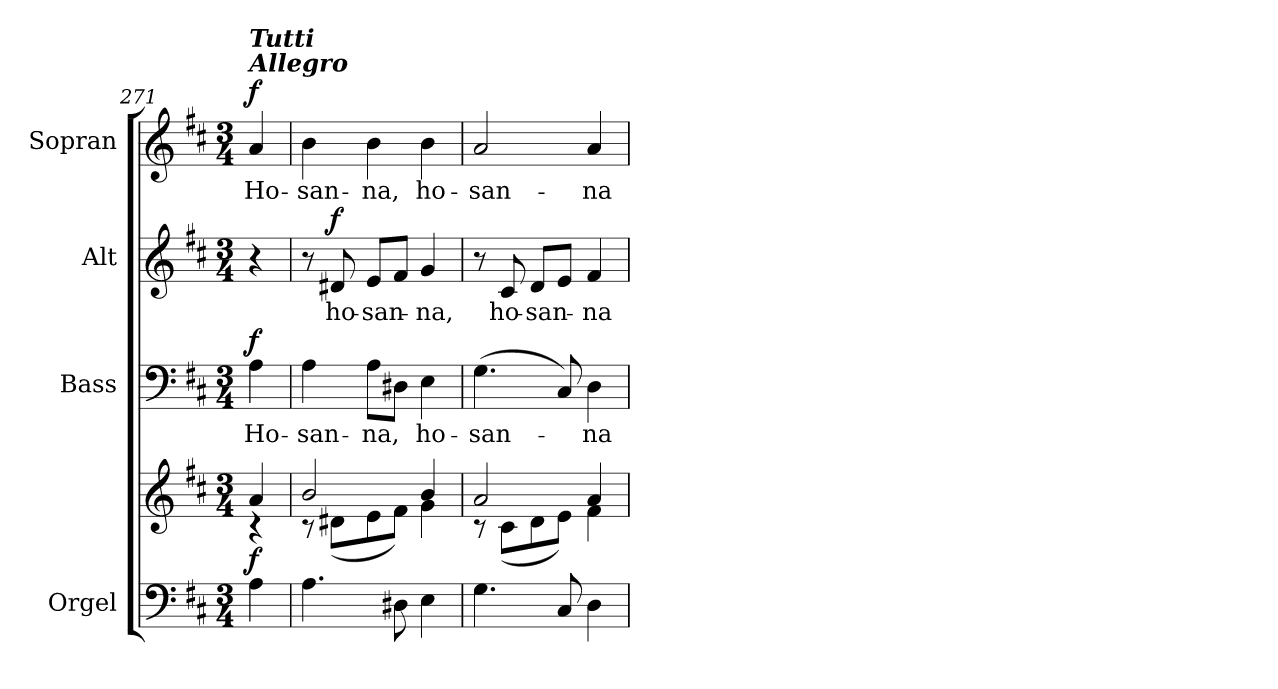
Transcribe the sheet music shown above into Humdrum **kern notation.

**kern	**kern	**dynam	**kern	**text	**dynam	**kern	**text	**dynam	**kern	**text	**dynam
*part4	*part4	*part4	*part3	*part3	*part3	*part2	*part2	*part2	*part1	*part1	*part1
*staff5	*staff4	*staff4/5	*staff3	*staff3	*staff3	*staff2	*staff2	*staff2	*staff1	*staff1	*staff1
*I"Orgel	*	*	*I"Bass	*	*	*I"Alt	*	*	*I"Sopran	*	*
*	*	*	*I'B.	*	*	*I'A.	*	*	*I'S.	*	*
!!LO:LB:g=z
*clefF4	*clefG2	*	*clefF4	*	*	*clefG2	*	*	*clefG2	*	*
*k[f#c#]	*k[f#c#]	*	*k[f#c#]	*	*	*k[f#c#]	*	*	*k[f#c#]	*	*
*D:	*D:	*	*D:	*	*	*D:	*	*	*D:	*	*
*M3/4	*M3/4	*	*M3/4	*	*	*M3/4	*	*	*M3/4	*	*
=271	=271	=271	=271	=271	=271	=271	=271	=271	=271	=271	=271
*	*^	*	*	*	*	*	*	*	*	*	*
!	!	!	!	!	!	!	!	!	!	!LO:TX:a:Bi:t=Allegro	!	!
!	!	!	!	!	!	!	!	!	!	!LO:TX:a:Bi:t=Tutti	!	!
!	!	!	!LO:DY:b	!	!LO:LY:b	!LO:DY:a	!	!	!	!	!LO:LY:b	!LO:DY:a
4A\	4a/	4rc	f	4A\	Ho-	f	4r	.	.	4a/	Ho-	f
=272	=272	=272	=272	=272	=272	=272	=272	=272	=272	=272	=272	=272
!	!	!	!	!	!LO:LY:b	!	!	!	!	!	!LO:LY:b	!
4.A\	2b/	8rc	.	4A\	-san-	.	8r	.	.	4b\	-san-	.
!	!	!	!	!	!	!	!	!LO:LY:b	!LO:DY:a	!	!	!
.	.	(<8d#X\L	.	.	.	.	8d#X/	ho-	f	.	.	.
!	!	!	!	!	!LO:LY:b	!	!	!LO:LY:b	!	!	!LO:LY:b	!
.	.	8e\	.	8A\L	-na,	.	8e/L	-san-	.	4b\	-na,	.
8D#X\	.	8f#\J)	.	8D#X\J	.	.	8f#/J	.	.	.	.	.
!	!	!	!	!	!LO:LY:b	!	!	!LO:LY:b	!	!	!LO:LY:b	!
4E\	4b/	4g\	.	4E\	ho-	.	4g/	-na,	.	4b\	ho-	.
=273	=273	=273	=273	=273	=273	=273	=273	=273	=273	=273	=273	=273
!	!	!	!	!	!LO:LY:b	!	!	!	!	!	!LO:LY:b	!
4.G\	2a/	8rc	.	(>4.G\	-san-	.	8r	.	.	2a/	-san-	.
!	!	!	!	!	!	!	!	!LO:LY:b	!	!	!	!
.	.	(<8c#\L	.	.	.	.	8c#/	ho-	.	.	.	.
!	!	!	!	!	!	!	!	!LO:LY:b	!	!	!	!
.	.	8d\	.	.	.	.	8d/L	-san-	.	.	.	.
8C#/	.	8e\J)	.	8C#/)	.	.	8e/J	.	.	.	.	.
!	!	!	!	!	!LO:LY:b	!	!	!LO:LY:b	!	!	!LO:LY:b	!
4D\	4a/	4f#\	.	4D\	-na	.	4f#/	-na	.	4a/	-na	.
*	*v	*v	*	*	*	*	*	*	*	*	*	*
=	=	=	=	=	=	=	=	=	=	=	=
*-	*-	*-	*-	*-	*-	*-	*-	*-	*-	*-	*-
